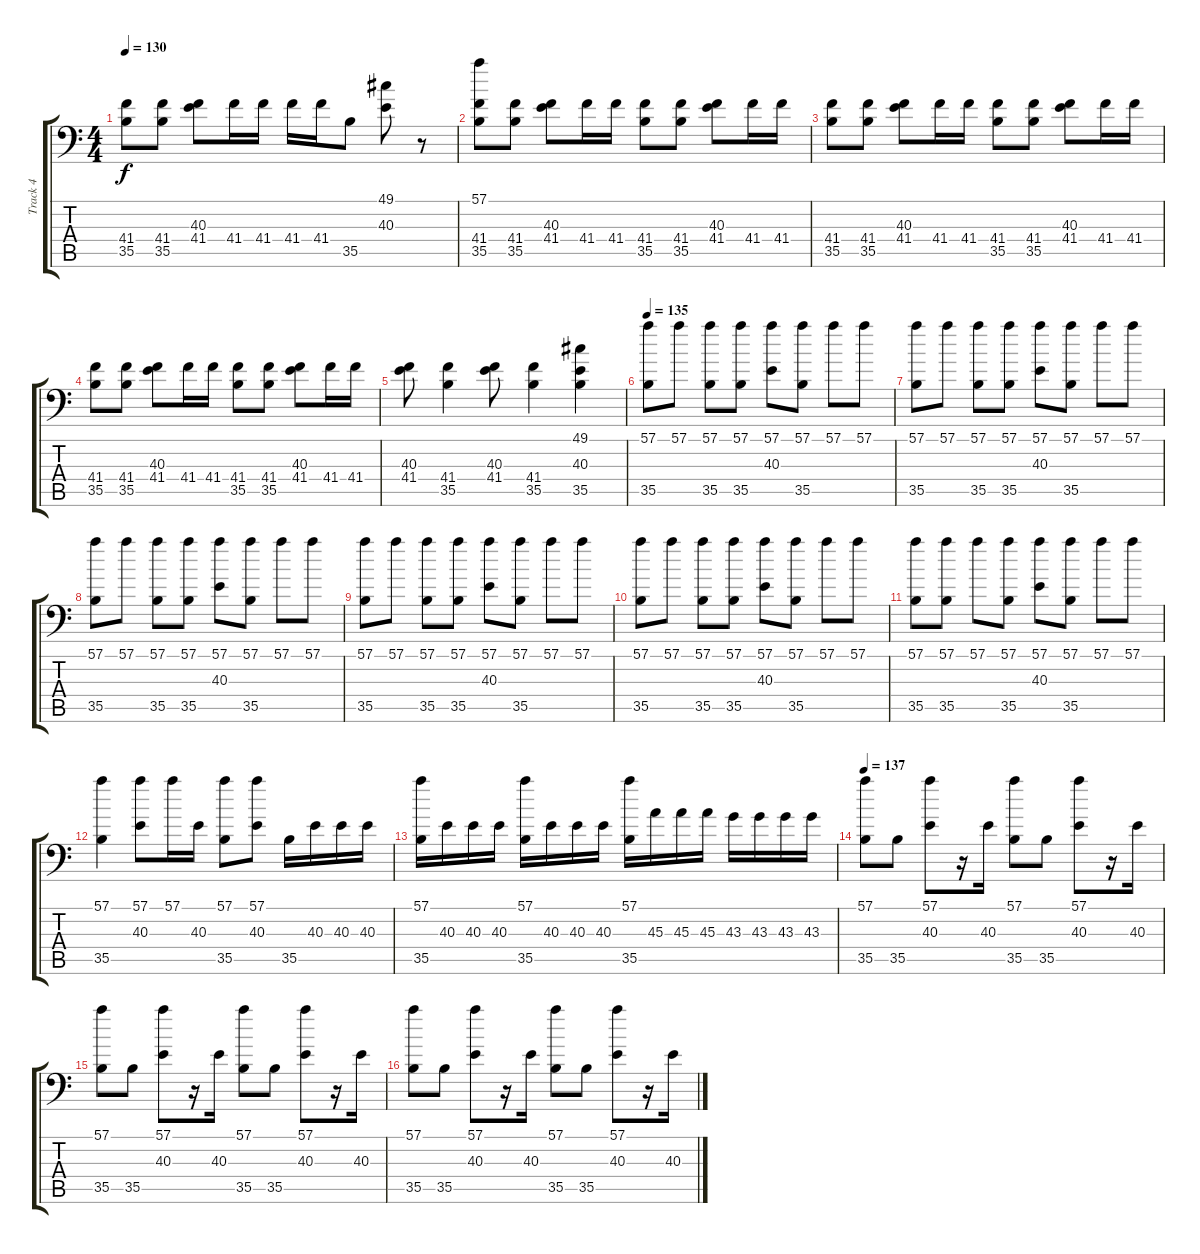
\track ("Track 4" "Track 4") {instrument acousticgrandpiano}
\staff {score tabs}
\tuning (C-1 C-1 C-1 C-1 C-1 C-1) {hide}
\ts (4 4)
\tempo 130
\clef f4
\ks c
(41.4 35.5).8{dy f} (41.4 35.5).8 (40.3 41.4).8 41.4.16 41.4.16 41.4.16 41.4.16 35.5.8 (49.1 40.3).8 r.8 |
(57.1 41.4 35.5).8 (41.4 35.5).8 (40.3 41.4).8 41.4.16 41.4.16 (41.4 35.5).8 (41.4 35.5).8 (40.3 41.4).8 41.4.16 41.4.16 |
(41.4 35.5).8 (41.4 35.5).8 (40.3 41.4).8 41.4.16 41.4.16 (41.4 35.5).8 (41.4 35.5).8 (40.3 41.4).8 41.4.16 41.4.16 |
(41.4 35.5).8 (41.4 35.5).8 (40.3 41.4).8 41.4.16 41.4.16 (41.4 35.5).8 (41.4 35.5).8 (40.3 41.4).8 41.4.16 41.4.16 |
(40.3 41.4).8 (41.4 35.5).4 (40.3 41.4).8 (41.4 35.5).4 (49.1 40.3 35.5).4 |
\tempo 135
(57.1 35.5).8 57.1.8 (57.1 35.5).8 (57.1 35.5).8 (57.1 40.3).8 (57.1 35.5).8 57.1.8 57.1.8 |
(57.1 35.5).8 57.1.8 (57.1 35.5).8 (57.1 35.5).8 (57.1 40.3).8 (57.1 35.5).8 57.1.8 57.1.8 |
(57.1 35.5).8 57.1.8 (57.1 35.5).8 (57.1 35.5).8 (57.1 40.3).8 (57.1 35.5).8 57.1.8 57.1.8 |
(57.1 35.5).8 57.1.8 (57.1 35.5).8 (57.1 35.5).8 (57.1 40.3).8 (57.1 35.5).8 57.1.8 57.1.8 |
(57.1 35.5).8 57.1.8 (57.1 35.5).8 (57.1 35.5).8 (57.1 40.3).8 (57.1 35.5).8 57.1.8 57.1.8 |
(57.1 35.5).8 (57.1 35.5).8 57.1.8 (57.1 35.5).8 (57.1 40.3).8 (57.1 35.5).8 57.1.8 57.1.8 |
(57.1 35.5).4 (57.1 40.3).8 57.1.16 40.3.16 (57.1 35.5).8 (57.1 40.3).8 35.5.16 40.3.16 40.3.16 40.3.16 |
(57.1 35.5).16 40.3.16 40.3.16 40.3.16 (57.1 35.5).16 40.3.16 40.3.16 40.3.16 (57.1 35.5).16 45.3.16 45.3.16 45.3.16 43.3.16 43.3.16 43.3.16 43.3.16 |
\tempo 137
(57.1 35.5).8 35.5.8 (57.1 40.3).8 r.16 40.3.16 (57.1 35.5).8 35.5.8 (57.1 40.3).8 r.16 40.3.16 |
(57.1 35.5).8 35.5.8 (57.1 40.3).8 r.16 40.3.16 (57.1 35.5).8 35.5.8 (57.1 40.3).8 r.16 40.3.16 |
(57.1 35.5).8 35.5.8 (57.1 40.3).8 r.16 40.3.16 (57.1 35.5).8 35.5.8 (57.1 40.3).8 r.16 40.3.16
